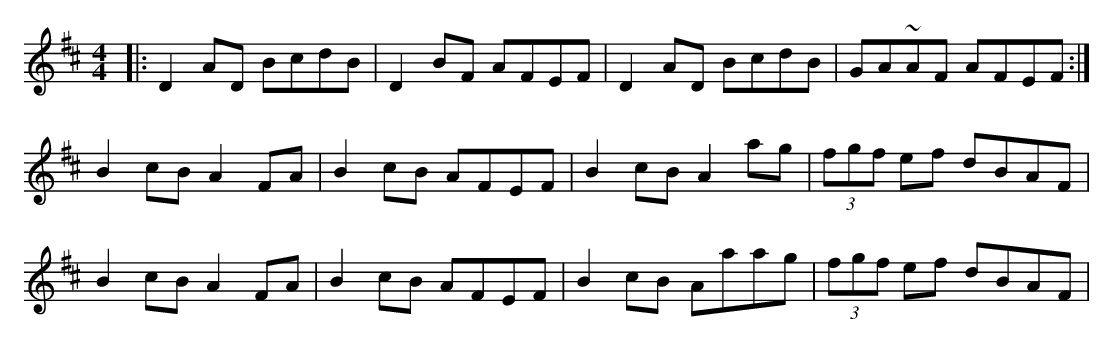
X:1
M:4/4
K:D
|:D2 AD BcdB|D2 BF AFEF|D2 AD BcdB|GA~AF AFEF:|
B2 cB A2 FA|B2 cB AFEF|B2 cB A2 ag|(3fgf ef dBAF|
B2 cB A2 FA|B2 cB AFEF|B2 cB Aaag|(3fgf ef dBAF|
